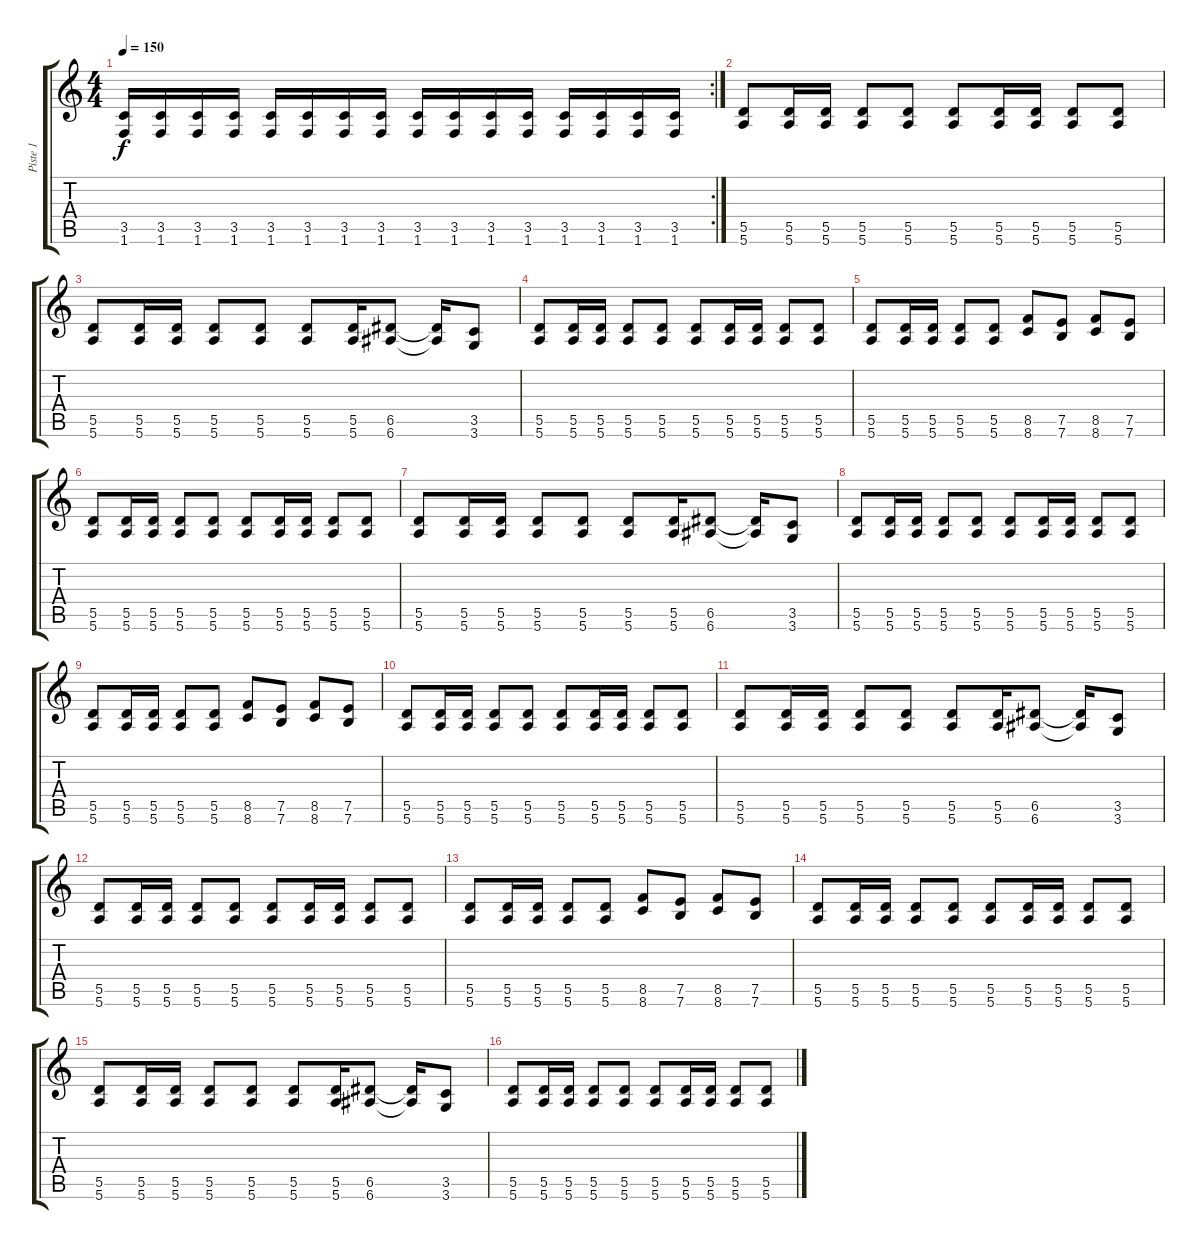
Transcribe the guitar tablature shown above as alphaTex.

\track ("Piste 1" "Piste 1") {instrument overdrivenguitar}
\staff {score tabs}
\tuning (E4 B3 G3 D3 A2 E2) {hide}
\rc 2
\ts (4 4)
\tempo 150
\clef g2
\ks c
(3.5 1.6).16{dy f} (3.5 1.6).16 (3.5 1.6).16 (3.5 1.6).16 (3.5 1.6).16 (3.5 1.6).16 (3.5 1.6).16 (3.5 1.6).16 (3.5 1.6).16 (3.5 1.6).16 (3.5 1.6).16 (3.5 1.6).16 (3.5 1.6).16 (3.5 1.6).16 (3.5 1.6).16 (3.5 1.6).16 |
(5.5 5.6).8 (5.5 5.6).16 (5.5 5.6).16 (5.5 5.6).8 (5.5 5.6).8 (5.5 5.6).8 (5.5 5.6).16 (5.5 5.6).16 (5.5 5.6).8 (5.5 5.6).8 |
(5.5 5.6).8 (5.5 5.6).16 (5.5 5.6).16 (5.5 5.6).8 (5.5 5.6).8 (5.5 5.6).8 (5.5 5.6).16 (6.5 6.6).8 (6.5{t} 6.6{t}).16 (3.5 3.6).8 |
(5.5 5.6).8 (5.5 5.6).16 (5.5 5.6).16 (5.5 5.6).8 (5.5 5.6).8 (5.5 5.6).8 (5.5 5.6).16 (5.5 5.6).16 (5.5 5.6).8 (5.5 5.6).8 |
(5.5 5.6).8 (5.5 5.6).16 (5.5 5.6).16 (5.5 5.6).8 (5.5 5.6).8 (8.5 8.6).8 (7.5 7.6).8 (8.5 8.6).8 (7.5 7.6).8 |
(5.5 5.6).8 (5.5 5.6).16 (5.5 5.6).16 (5.5 5.6).8 (5.5 5.6).8 (5.5 5.6).8 (5.5 5.6).16 (5.5 5.6).16 (5.5 5.6).8 (5.5 5.6).8 |
(5.5 5.6).8 (5.5 5.6).16 (5.5 5.6).16 (5.5 5.6).8 (5.5 5.6).8 (5.5 5.6).8 (5.5 5.6).16 (6.5 6.6).8 (6.5{t} 6.6{t}).16 (3.5 3.6).8 |
(5.5 5.6).8 (5.5 5.6).16 (5.5 5.6).16 (5.5 5.6).8 (5.5 5.6).8 (5.5 5.6).8 (5.5 5.6).16 (5.5 5.6).16 (5.5 5.6).8 (5.5 5.6).8 |
(5.5 5.6).8 (5.5 5.6).16 (5.5 5.6).16 (5.5 5.6).8 (5.5 5.6).8 (8.5 8.6).8 (7.5 7.6).8 (8.5 8.6).8 (7.5 7.6).8 |
(5.5 5.6).8 (5.5 5.6).16 (5.5 5.6).16 (5.5 5.6).8 (5.5 5.6).8 (5.5 5.6).8 (5.5 5.6).16 (5.5 5.6).16 (5.5 5.6).8 (5.5 5.6).8 |
(5.5 5.6).8 (5.5 5.6).16 (5.5 5.6).16 (5.5 5.6).8 (5.5 5.6).8 (5.5 5.6).8 (5.5 5.6).16 (6.5 6.6).8 (6.5{t} 6.6{t}).16 (3.5 3.6).8 |
(5.5 5.6).8 (5.5 5.6).16 (5.5 5.6).16 (5.5 5.6).8 (5.5 5.6).8 (5.5 5.6).8 (5.5 5.6).16 (5.5 5.6).16 (5.5 5.6).8 (5.5 5.6).8 |
(5.5 5.6).8 (5.5 5.6).16 (5.5 5.6).16 (5.5 5.6).8 (5.5 5.6).8 (8.5 8.6).8 (7.5 7.6).8 (8.5 8.6).8 (7.5 7.6).8 |
(5.5 5.6).8 (5.5 5.6).16 (5.5 5.6).16 (5.5 5.6).8 (5.5 5.6).8 (5.5 5.6).8 (5.5 5.6).16 (5.5 5.6).16 (5.5 5.6).8 (5.5 5.6).8 |
(5.5 5.6).8 (5.5 5.6).16 (5.5 5.6).16 (5.5 5.6).8 (5.5 5.6).8 (5.5 5.6).8 (5.5 5.6).16 (6.5 6.6).8 (6.5{t} 6.6{t}).16 (3.5 3.6).8 |
(5.5 5.6).8 (5.5 5.6).16 (5.5 5.6).16 (5.5 5.6).8 (5.5 5.6).8 (5.5 5.6).8 (5.5 5.6).16 (5.5 5.6).16 (5.5 5.6).8 (5.5 5.6).8
